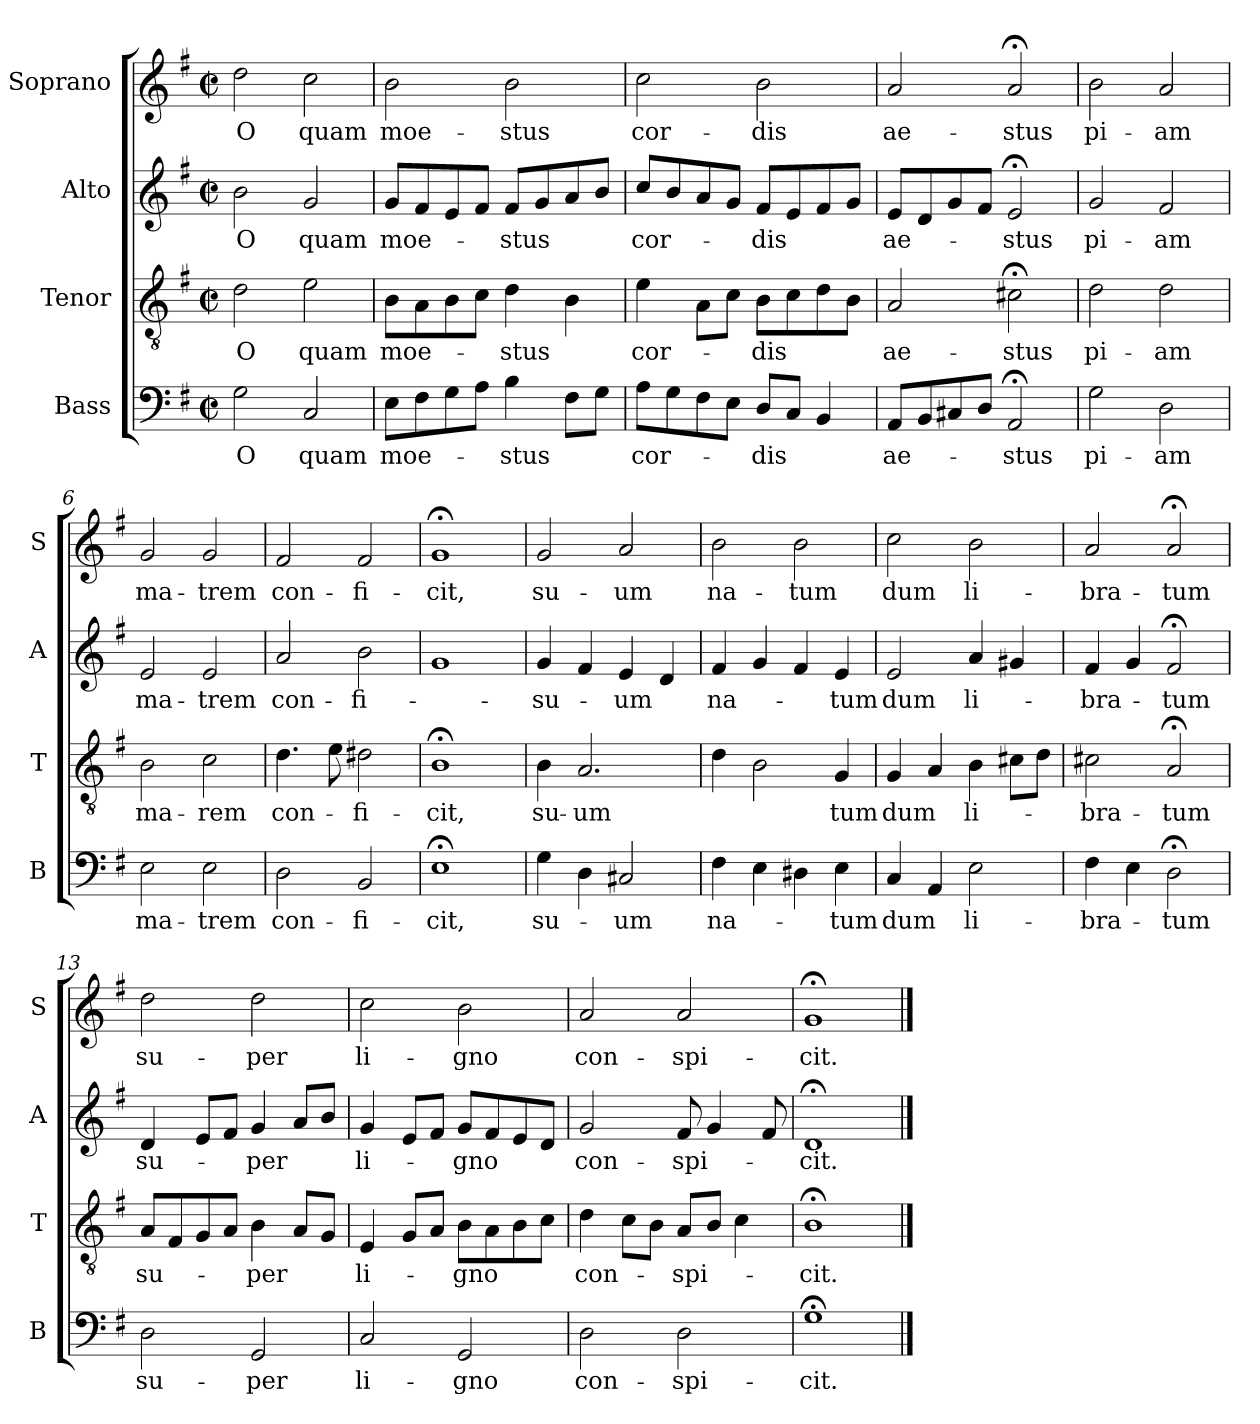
**kern	**text	**kern	**text	**kern	**text	**kern	**text
*part4	*part4	*part3	*part3	*part2	*part2	*part1	*part1
*staff4	*staff4	*staff3	*staff3	*staff2	*staff2	*staff1	*staff1
*I"Bass	*	*I"Tenor	*	*I"Alto	*	*I"Soprano	*
*I'B	*	*I'T	*	*I'A	*	*I'S	*
*clefF4	*	*clefGv2	*	*clefG2	*	*clefG2	*
*k[f#]	*	*k[f#]	*	*k[f#]	*	*k[f#]	*
*G:	*	*G:	*	*G:	*	*G:	*
*M2/2	*	*M2/2	*	*M2/2	*	*M2/2	*
*met(c|)	*	*met(c|)	*	*met(c|)	*	*met(c|)	*
=1	=1	=1	=1	=1	=1	=1	=1
2G\	O	2d\	O	2b\	O	2dd\	O
2C/	quam	2e\	quam	2g/	quam	2cc\	quam
=2	=2	=2	=2	=2	=2	=2	=2
8E\L	moe-	8B\L	moe-	8g/L	moe-	2b\	moe-
8F#\	.	8A\	.	8f#/	.	.	.
8G\	.	8B\	.	8e/	.	.	.
8A\J	.	8c\J	.	8f#/J	.	.	.
4B\	-stus	4d\	-stus	8f#/L	-stus	2b\	-stus
.	.	.	.	8g/	.	.	.
8F#\L	.	4B\	.	8a/	.	.	.
8G\J	.	.	.	8b/J	.	.	.
=3	=3	=3	=3	=3	=3	=3	=3
8A\L	cor-	4e\	cor-	8cc/L	cor-	2cc\	cor-
8G\	.	.	.	8b/	.	.	.
8F#\	.	8A\L	.	8a/	.	.	.
8E\J	.	8c\J	.	8g/J	.	.	.
8D/L	-dis	8B\L	-dis	8f#/L	-dis	2b\	-dis
8C/J	.	8c\	.	8e/	.	.	.
4BB/	.	8d\	.	8f#/	.	.	.
.	.	8B\J	.	8g/J	.	.	.
=4	=4	=4	=4	=4	=4	=4	=4
8AA/L	ae-	2A/	ae-	8e/L	ae-	2a/	ae-
8BB/	.	.	.	8d/	.	.	.
8C#X/	.	.	.	8g/	.	.	.
8D/J	.	.	.	8f#/J	.	.	.
2AA;</	-stus	2c#X;<\	-stus	2e;</	-stus	2a;</	-stus
=5	=5	=5	=5	=5	=5	=5	=5
2G\	pi-	2d\	pi-	2g/	pi-	2b\	pi-
2D\	-am	2d\	-am	2f#/	-am	2a/	-am
!!LO:LB:g=z
=6	=6	=6	=6	=6	=6	=6	=6
2E\	ma-	2B\	ma-	2e/	ma-	2g/	ma-
2E\	-trem	2c\	-rem	2e/	-trem	2g/	-trem
=7	=7	=7	=7	=7	=7	=7	=7
2D\	con-	4.d\	con-	2a/	con-	2f#/	con-
.	.	8e\	.	.	.	.	.
2BB/	-fi-	2d#X\	-fi-	2b\	-fi-	2f#/	-fi-
=8	=8	=8	=8	=8	=8	=8	=8
1E;<	-cit,	1B;<	-cit,	1g	.	1g;<	-cit,
=9	=9	=9	=9	=9	=9	=9	=9
4G\	su-	4B\	su-	4g/	-su-	2g/	su-
4D\	.	2.A/	-um	4f#/	.	.	.
2C#X/	-um	.	.	4e/	-um	2a/	-um
.	.	.	.	4d/	.	.	.
=10	=10	=10	=10	=10	=10	=10	=10
4F#\	na-	4d\	.	4f#/	na-	2b\	na-
4E\	.	2B\	.	4g/	.	.	.
4D#X\	.	.	.	4f#/	.	2b\	-tum
4E\	-tum	4G/	tum	4e/	-tum	.	.
=11	=11	=11	=11	=11	=11	=11	=11
4C/	dum	4G/	dum	2e/	dum	2cc\	dum
4AA/	.	4A/	.	.	.	.	.
2E\	li-	4B\	li-	4a/	li-	2b\	li-
.	.	8c#X\L	.	4g#X/	.	.	.
.	.	8d\J	.	.	.	.	.
!!LO:LB:g=z
=12	=12	=12	=12	=12	=12	=12	=12
4F#\	-bra-	2c#X\	-bra-	4f#/	-bra-	2a/	-bra-
4E\	.	.	.	4g/	.	.	.
2D;<\	-tum	2A;</	-tum	2f#;</	-tum	2a;</	-tum
=13	=13	=13	=13	=13	=13	=13	=13
2D\	su-	8A/L	su-	4d/	su-	2dd\	su-
.	.	8F#/	.	.	.	.	.
.	.	8G/	.	8e/L	.	.	.
.	.	8A/J	.	8f#/J	.	.	.
2GG/	-per	4B\	-per	4g/	-per	2dd\	-per
.	.	8A/L	.	8a/L	.	.	.
.	.	8G/J	.	8b/J	.	.	.
=14	=14	=14	=14	=14	=14	=14	=14
2C/	li-	4E/	li-	4g/	li-	2cc\	li-
.	.	8G/L	.	8e/L	.	.	.
.	.	8A/J	.	8f#/J	.	.	.
2GG/	-gno	8B\L	-gno	8g/L	-gno	2b\	-gno
.	.	8A\	.	8f#/	.	.	.
.	.	8B\	.	8e/	.	.	.
.	.	8c\J	.	8d/J	.	.	.
=15	=15	=15	=15	=15	=15	=15	=15
2D\	con-	4d\	con-	2g/	con-	2a/	con-
.	.	8c\L	.	.	.	.	.
.	.	8B\J	.	.	.	.	.
2D\	-spi-	8A/L	-spi-	8f#/	-spi-	2a/	-spi-
.	.	8B/J	.	4g/	.	.	.
.	.	4c\	.	.	.	.	.
.	.	.	.	8f#/	.	.	.
=16	=16	=16	=16	=16	=16	=16	=16
1G;<	-cit.	1B;<	-cit.	1d;<	-cit.	1g;<	-cit.
==	==	==	==	==	==	==	==
*-	*-	*-	*-	*-	*-	*-	*-
